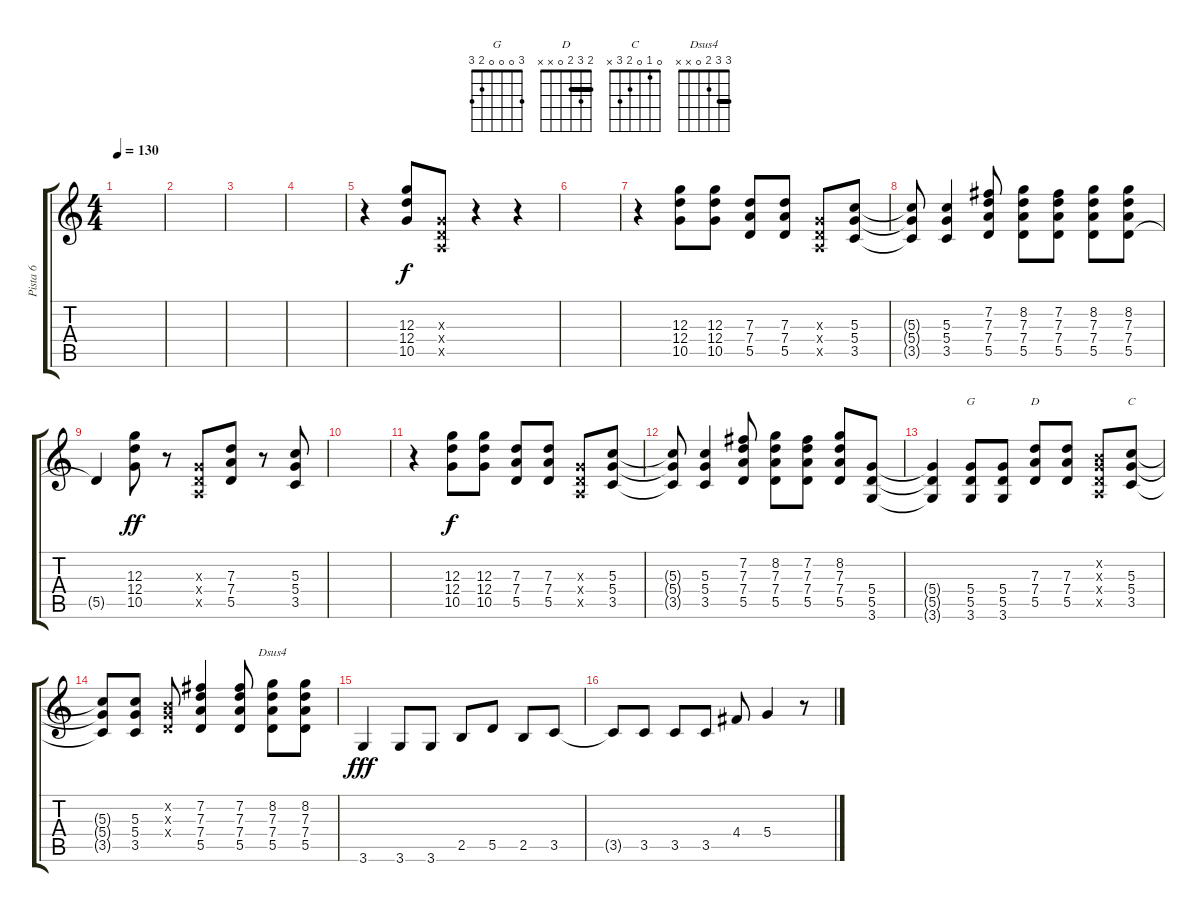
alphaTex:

\track ("Pista 6" "Pista 6") {instrument overdrivenguitar}
\staff {score tabs}
\tuning (E4 B3 G3 D3 A2 E2) {hide}
\chord ("G" 3 0 0 0 2 3)
\chord ("D" 2 3 2 0 x x) {barre 2}
\chord ("C" 0 1 0 2 3 x)
\chord ("Dsus4" 3 3 2 0 x x) {barre 3}
\ts (4 4)
\tempo 130
\clef g2
\ks c
|
|
|
|
r.4 (12.3 12.4 10.5).8{dy f} (0.3{x} 0.4{x} 0.5{x}).8 r.4 r.4 |
|
r.4 (12.3 12.4 10.5).8 (12.3 12.4 10.5).8 (7.3 7.4 5.5).8 (7.3 7.4 5.5).8 (0.3{x} 0.4{x} 0.5{x}).8 (5.3 5.4 3.5).8 |
(5.3{t} 5.4{t} 3.5{t}).8 (5.3 5.4 3.5).4 (7.2 7.3 7.4 5.5).8 (8.2 7.3 7.4 5.5).8 (7.2 7.3 7.4 5.5).8 (8.2 7.3 7.4 5.5).8 (8.2 7.3 7.4 5.5).8 |
5.5{t}.4 (12.3 12.4 10.5).8{dy ff} r.8 (0.3{x} 0.4{x} 0.5{x}).8 (7.3 7.4 5.5).8 r.8 (5.3 5.4 3.5).8 |
|
r.4 (12.3 12.4 10.5).8{dy f} (12.3 12.4 10.5).8 (7.3 7.4 5.5).8 (7.3 7.4 5.5).8 (0.3{x} 0.4{x} 0.5{x}).8 (5.3 5.4 3.5).8 |
(5.3{t} 5.4{t} 3.5{t}).8 (5.3 5.4 3.5).4 (7.2 7.3 7.4 5.5).8 (8.2 7.3 7.4 5.5).8 (7.2 7.3 7.4 5.5).8 (8.2 7.3 7.4 5.5).8 (5.4 5.5 3.6).8 |
(5.4{t} 5.5{t} 3.6{t}).4 (5.4 5.5 3.6).8{ch "G"} (5.4 5.5 3.6).8 (7.3 7.4 5.5).8{ch "D"} (7.3 7.4 5.5).8 (0.2{x} 0.3{x} 0.4{x} 0.5{x}).8 (5.3 5.4 3.5).8{ch "C"} |
(5.3{t} 5.4{t} 3.5{t}).8 (5.3 5.4 3.5).8 (0.2{x} 0.3{x} 0.4{x}).8 (7.2 7.3 7.4 5.5).4 (7.2 7.3 7.4 5.5).8 (8.2 7.3 7.4 5.5).8{ch "Dsus4"} (8.2 7.3 7.4 5.5).8 |
3.6.4{dy fff} 3.6.8 3.6.8 2.5.8 5.5.8 2.5.8 3.5.8 |
3.5{t}.8 3.5.8 3.5.8 3.5.8 4.4.8 5.4.4 r.8
